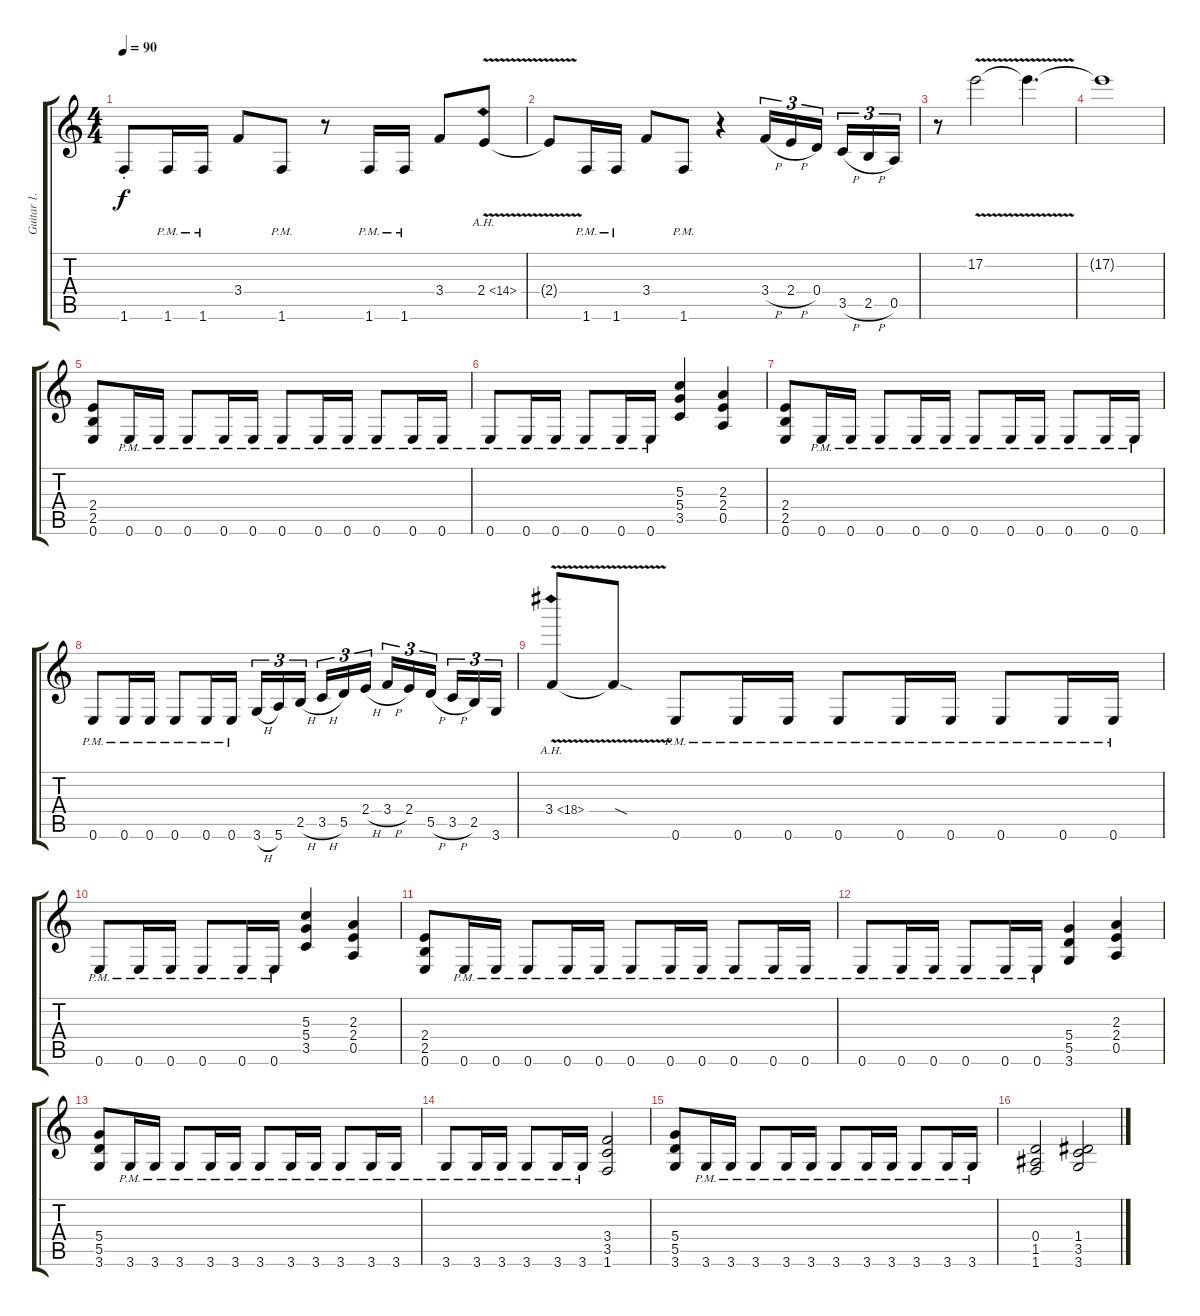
\track ("Guitar 1." "Guitar 1.") {instrument distortionguitar}
\staff {score tabs}
\tuning (E4 B3 G3 D3 A2 E2) {hide}
\ts (4 4)
\tempo 90
\clef g2
\ks c
1.6{st}.8{dy f} 1.6{pm}.16 1.6{pm}.16 3.4.8 1.6{pm}.8 r.8 1.6{pm}.16 1.6{pm}.16 3.4.8 2.4{ah 12 v}.8 |
2.4{t}.8 1.6{pm}.16 1.6{pm}.16 3.4.8 1.6{pm}.8 r.4 3.4{h}.16{tu (3 2)} 2.4{h}.16{tu (3 2)} 0.4.16{tu (3 2) beam splitsecondary} 3.5{h}.16{tu (3 2)} 2.5{h}.16{tu (3 2)} 0.5.16{tu (3 2)} |
r.8 17.2{v}.2 17.2{t}.4{d} |
17.2{t}.1 |
(2.4 2.5 0.6).8 0.6{pm}.16 0.6{pm}.16 0.6{pm}.8 0.6{pm}.16 0.6{pm}.16 0.6{pm}.8 0.6{pm}.16 0.6{pm}.16 0.6{pm}.8 0.6{pm}.16 0.6{pm}.16 |
0.6{pm}.8 0.6{pm}.16 0.6{pm}.16 0.6{pm}.8 0.6{pm}.16 0.6{pm}.16 (5.3 5.4 3.5).4 (2.3 2.4 0.5).4 |
(2.4 2.5 0.6).8 0.6{pm}.16 0.6{pm}.16 0.6{pm}.8 0.6{pm}.16 0.6{pm}.16 0.6{pm}.8 0.6{pm}.16 0.6{pm}.16 0.6{pm}.8 0.6{pm}.16 0.6{pm}.16 |
0.6{pm}.8 0.6{pm}.16 0.6{pm}.16 0.6{pm}.8 0.6{pm}.16 0.6{pm}.16 3.6{h}.16{tu (3 2)} 5.6.16{tu (3 2)} 2.5{h}.16{tu (3 2) beam splitsecondary} 3.5{h}.16{tu (3 2)} 5.5.16{tu (3 2)} 2.4{h}.16{tu (3 2)} 3.4{h}.16{tu (3 2)} 2.4.16{tu (3 2)} 5.5{h}.16{tu (3 2) beam splitsecondary} 3.5{h}.16{tu (3 2)} 2.5.16{tu (3 2)} 3.6.16{tu (3 2)} |
3.4{ah 15 v}.8 3.4{sod t}.8 0.6{pm}.8 0.6{pm}.16 0.6{pm}.16 0.6{pm}.8 0.6{pm}.16 0.6{pm}.16 0.6{pm}.8 0.6{pm}.16 0.6{pm}.16 |
0.6{pm}.8 0.6{pm}.16 0.6{pm}.16 0.6{pm}.8 0.6{pm}.16 0.6{pm}.16 (5.3 5.4 3.5).4 (2.3 2.4 0.5).4 |
(2.4 2.5 0.6).8 0.6{pm}.16 0.6{pm}.16 0.6{pm}.8 0.6{pm}.16 0.6{pm}.16 0.6{pm}.8 0.6{pm}.16 0.6{pm}.16 0.6{pm}.8 0.6{pm}.16 0.6{pm}.16 |
0.6{pm}.8 0.6{pm}.16 0.6{pm}.16 0.6{pm}.8 0.6{pm}.16 0.6{pm}.16 (5.4 5.5 3.6).4 (2.3 2.4 0.5).4 |
(5.4 5.5 3.6).8 3.6{pm}.16 3.6{pm}.16 3.6{pm}.8 3.6{pm}.16 3.6{pm}.16 3.6{pm}.8 3.6{pm}.16 3.6{pm}.16 3.6{pm}.8 3.6{pm}.16 3.6{pm}.16 |
3.6{pm}.8 3.6{pm}.16 3.6{pm}.16 3.6{pm}.8 3.6{pm}.16 3.6{pm}.16 (3.4 3.5 1.6).2 |
(5.4 5.5 3.6).8 3.6{pm}.16 3.6{pm}.16 3.6{pm}.8 3.6{pm}.16 3.6{pm}.16 3.6{pm}.8 3.6{pm}.16 3.6{pm}.16 3.6{pm}.8 3.6{pm}.16 3.6{pm}.16 |
(0.4 1.5 1.6).2 (1.4 3.5 3.6).2
